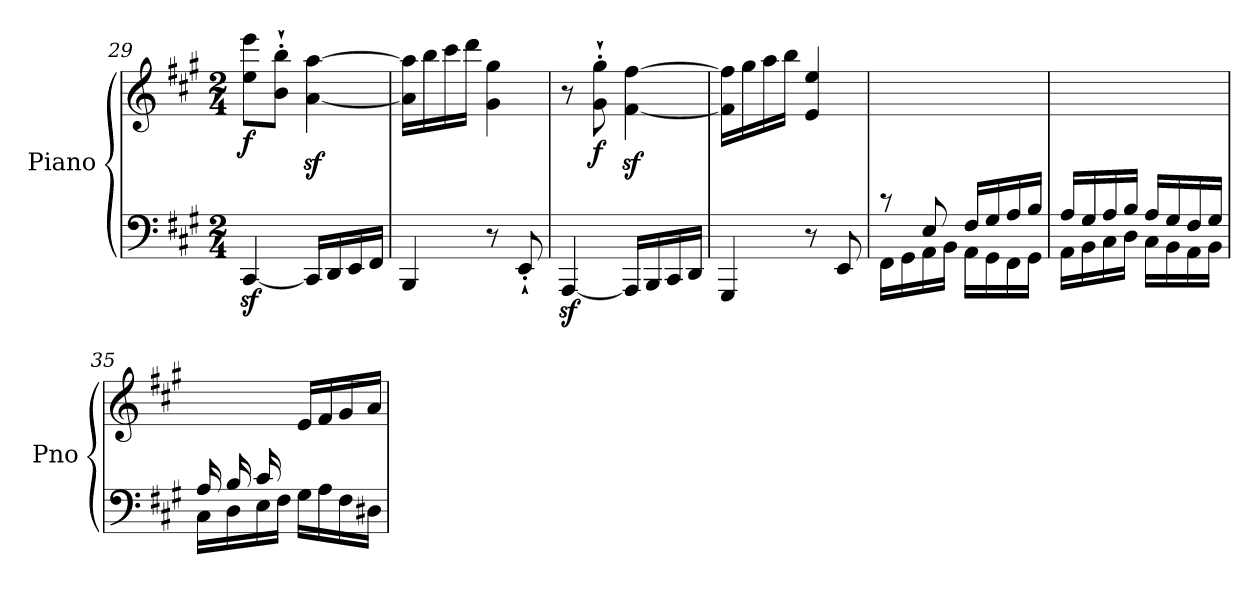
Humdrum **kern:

**kern	**kern	**dynam
*part1	*part1	*part1
*staff2	*staff1	*staff1/2
*I"Piano	*	*
*I'Pno	*	*
!!LO:PB:g=z
*clefF4	*clefG2	*
*k[f#c#g#]	*k[f#c#g#]	*
*A:	*A:	*
*M2/4	*M2/4	*
=29	=29	=29
!	!	!LO:DY:b
[4CC#z</	8ee\ 8eee\L	f
.	8b\`' 8bb\`'J	.
16CC#/LL]	[4a\z< [4aa\z<	.
16DD/	.	.
16EE/	.	.
16FF#/JJ	.	.
=30	=30	=30
4BBB/	16a\] 16aa\]LL	.
.	16bb\	.
.	16ccc#\	.
.	16ddd\JJ	.
8r	4g#\ 4gg#\	.
8EE`'/	.	.
=31	=31	=31
[4AAAz</	8r	.
!	!	!LO:DY:b
.	8g#\`' 8gg#\`'	f
16AAA/LL]	[4f#\z< [4ff#\z<	.
16BBB/	.	.
16CC#/	.	.
16DD/JJ	.	.
=32	=32	=32
4GGG#/	16f#\] 16ff#\]LL	.
.	16gg#\	.
.	16aa\	.
.	16bb\JJ	.
8r	4e/ 4ee/	.
8EE/	.	.
=33	=33	=33
*^	*	*
8ryy	16FF#\LL	8rCC	.
.	16GG#\	.	.
8E/	16AA\	4.ryy	.
.	16BB\JJ	.	.
16F#/LL	16AA\LL	.	.
16G#/	16GG#\	.	.
16A/	16FF#\	.	.
16B/JJ	16GG#\JJ	.	.
!!LO:LB:g=z
=34	=34	=34	=34
16A/LL	16AA\LL	2ryy	.
16G#/	16BB\	.	.
16A/	16C#\	.	.
16B/JJ	16D\JJ	.	.
16A/LL	16C#\LL	.	.
16G#/	16BB\	.	.
16F#/	16AA\	.	.
16G#/JJ	16BB\JJ	.	.
=35	=35	=35	=35
16A/LL	16C#\LL	8.ryy	.
16B/	16D\	.	.
16c#/	16E\	.	.
4ryy	16F#\JJ	16d/JJ	.
.	16G#\LL	16e/LL	.
.	16A\	16f#/	.
.	16F#\	16g#/	.
16ryy	16D#X\JJ	16a/JJ	.
*v	*v	*	*
=	=	=
*-	*-	*-
